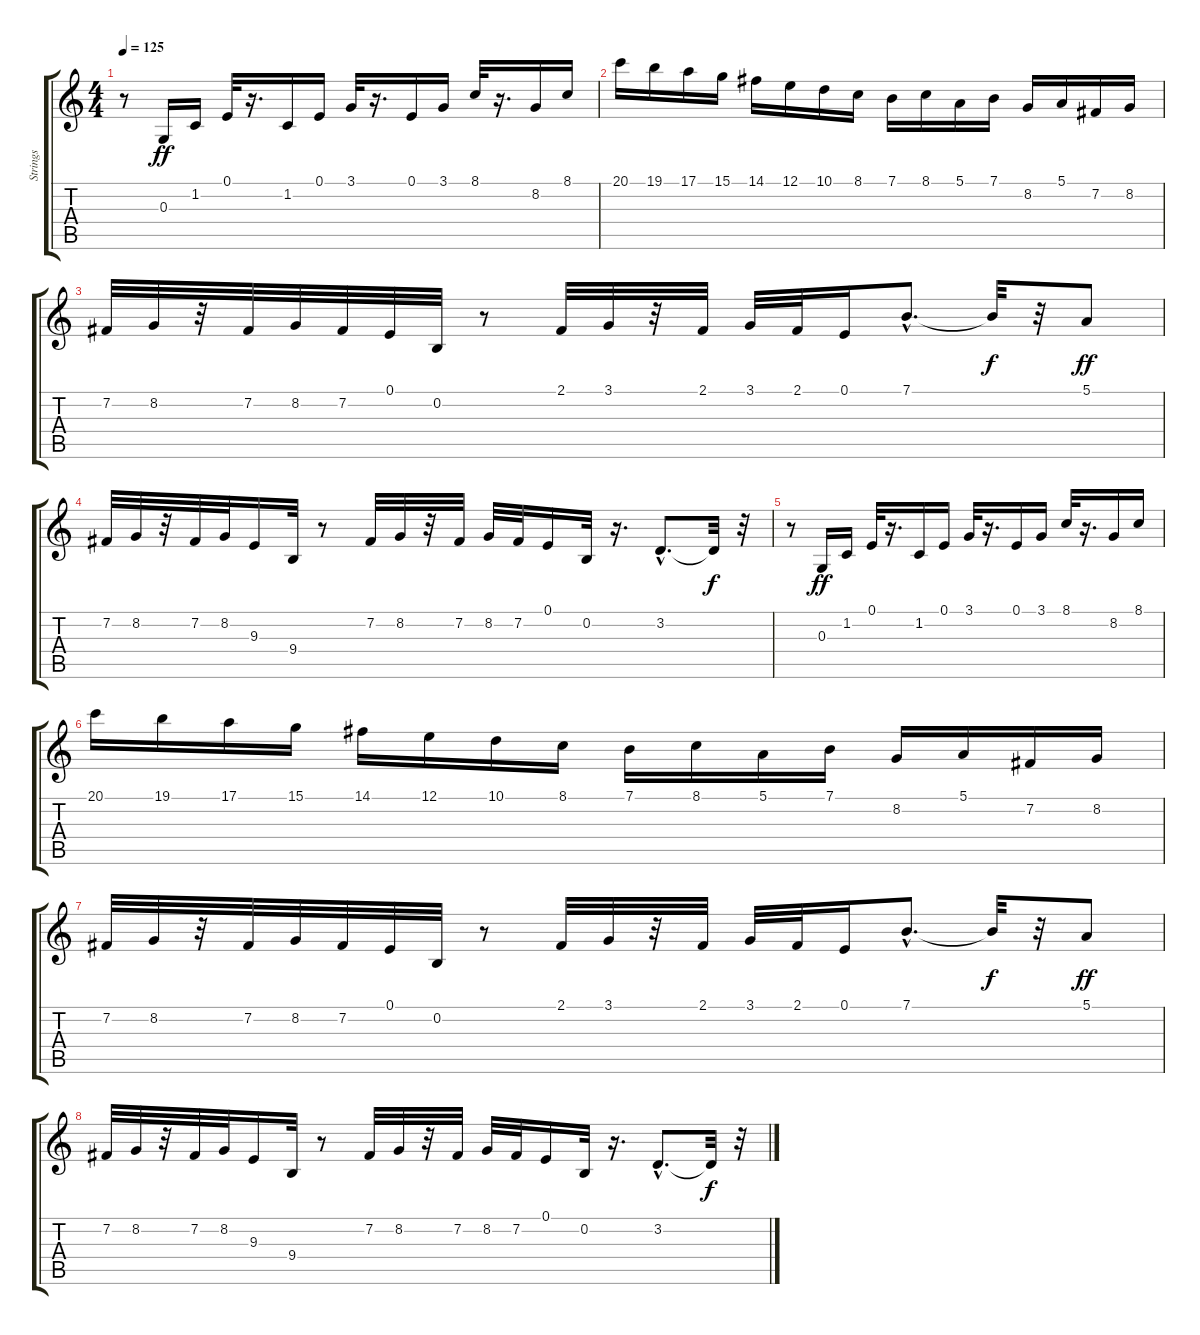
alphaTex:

\track ("Strings" "Strings") {instrument tremolostrings}
\staff {score tabs}
\tuning (E4 B3 G3 D3 A2 E2) {hide}
\ts (4 4)
\tempo 125
\clef g2
\ks c
r.8{dy f} 0.3.16{dy ff} 1.2.16 0.1.32 r.16{d} 1.2.16 0.1.16 3.1.32 r.16{d} 0.1.16 3.1.16 8.1.32 r.16{d} 8.2.16 8.1.16 |
20.1.16 19.1.16 17.1.16 15.1.16 14.1.16 12.1.16 10.1.16 8.1.16 7.1.16 8.1.16 5.1.16 7.1.16 8.2.16 5.1.16 7.2.16 8.2.16 |
7.2.32 8.2.32 r.32 7.2.32 8.2.32 7.2.32 0.1.32 0.2.32 r.8 2.1.32 3.1.32 r.32 2.1.32 3.1.32 2.1.32 0.1.16 7.1{hac}.8{d} 7.1{t}.32{dy f} r.32 5.1.8{dy ff} |
7.2.32 8.2.32 r.32 7.2.32 8.2.32 9.3.16 9.4.32 r.8 7.2.32 8.2.32 r.32 7.2.32 8.2.32 7.2.32 0.1.16 0.2.32 r.16{d} 3.2{hac}.8{d} 3.2{t}.32{dy f} r.32 |
r.8 0.3.16{dy ff} 1.2.16 0.1.32 r.16{d} 1.2.16 0.1.16 3.1.32 r.16{d} 0.1.16 3.1.16 8.1.32 r.16{d} 8.2.16 8.1.16 |
20.1.16 19.1.16 17.1.16 15.1.16 14.1.16 12.1.16 10.1.16 8.1.16 7.1.16 8.1.16 5.1.16 7.1.16 8.2.16 5.1.16 7.2.16 8.2.16 |
7.2.32 8.2.32 r.32 7.2.32 8.2.32 7.2.32 0.1.32 0.2.32 r.8 2.1.32 3.1.32 r.32 2.1.32 3.1.32 2.1.32 0.1.16 7.1{hac}.8{d} 7.1{t}.32{dy f} r.32 5.1.8{dy ff} |
7.2.32 8.2.32 r.32 7.2.32 8.2.32 9.3.16 9.4.32 r.8 7.2.32 8.2.32 r.32 7.2.32 8.2.32 7.2.32 0.1.16 0.2.32 r.16{d} 3.2{hac}.8{d} 3.2{t}.32{dy f} r.32
